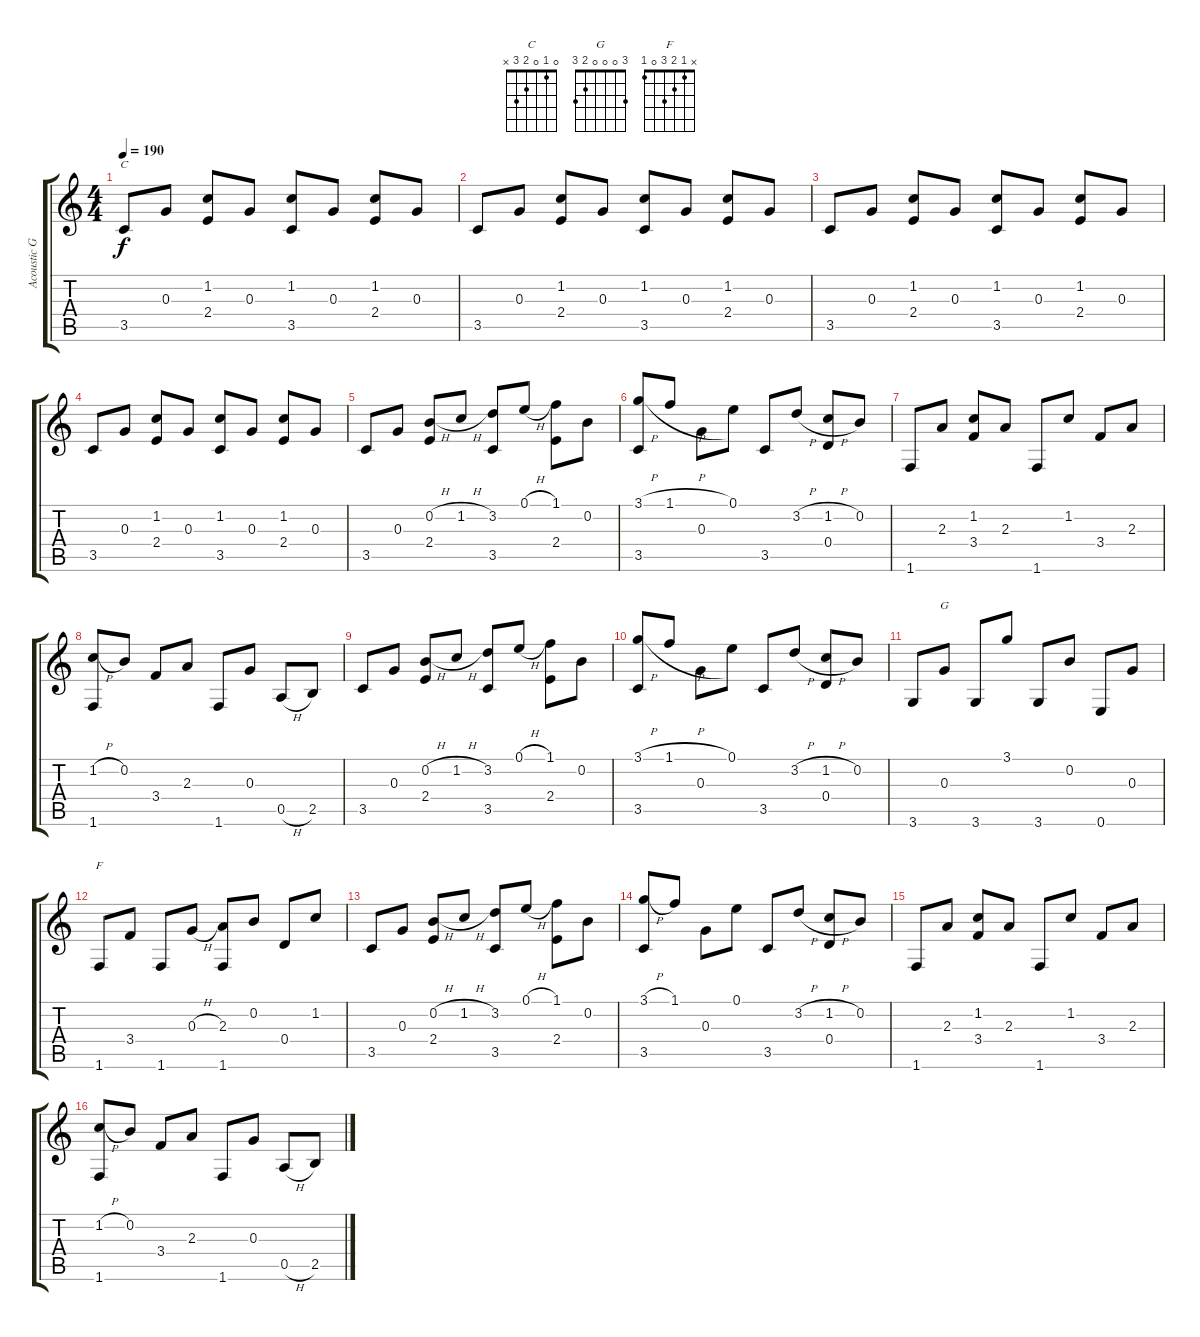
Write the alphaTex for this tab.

\track ("Acoustic Guitar" "Acoustic G") {instrument acousticguitarnylon}
\staff {score tabs}
\tuning (E4 B3 G3 D3 A2 E2) {hide}
\chord ("C" 0 1 0 2 3 x)
\chord ("G" 3 0 0 0 2 3)
\chord ("F" x 1 2 3 0 1)
\ts (4 4)
\tempo 190
\clef g2
\ks c
3.5.8{ch "C" dy f instrument acousticguitarnylon} 0.3.8 (1.2 2.4).8 0.3.8 (1.2 3.5).8 0.3.8 (1.2 2.4).8 0.3.8 |
3.5.8 0.3.8 (1.2 2.4).8 0.3.8 (1.2 3.5).8 0.3.8 (1.2 2.4).8 0.3.8 |
3.5.8 0.3.8 (1.2 2.4).8 0.3.8 (1.2 3.5).8 0.3.8 (1.2 2.4).8 0.3.8 |
3.5.8 0.3.8 (1.2 2.4).8 0.3.8 (1.2 3.5).8 0.3.8 (1.2 2.4).8 0.3.8 |
3.5.8 0.3.8 (0.2{h} 2.4).8 1.2{h}.8 (3.2 3.5).8 0.1{h}.8 (1.1 2.4).8 0.2.8 |
(3.1{h} 3.5).8 1.1{h}.8 0.3.8 0.1.8 3.5.8 3.2{h}.8 (1.2{h} 0.4).8 0.2.8 |
1.6.8 2.3.8 (1.2 3.4).8 2.3.8 1.6.8 1.2.8 3.4.8 2.3.8 |
(1.2{h} 1.6).8 0.2.8 3.4.8 2.3.8 1.6.8 0.3.8 0.5{h}.8 2.5.8 |
3.5.8 0.3.8 (0.2{h} 2.4).8 1.2{h}.8 (3.2 3.5).8 0.1{h}.8 (1.1 2.4).8 0.2.8 |
(3.1{h} 3.5).8 1.1{h}.8 0.3.8 0.1.8 3.5.8 3.2{h}.8 (1.2{h} 0.4).8 0.2.8 |
3.6.8 0.3.8{ch "G"} 3.6.8 3.1.8 3.6.8 0.2.8 0.6.8 0.3.8 |
1.6.8{ch "F"} 3.4.8 1.6.8 0.3{h}.8 (2.3 1.6).8 0.2.8 0.4.8 1.2.8 |
3.5.8 0.3.8 (0.2{h} 2.4).8 1.2{h}.8 (3.2 3.5).8 0.1{h}.8 (1.1 2.4).8 0.2.8 |
(3.1{h} 3.5).8 1.1.8 0.3.8 0.1.8 3.5.8 3.2{h}.8 (1.2{h} 0.4).8 0.2.8 |
1.6.8 2.3.8 (1.2 3.4).8 2.3.8 1.6.8 1.2.8 3.4.8 2.3.8 |
(1.2{h} 1.6).8 0.2.8 3.4.8 2.3.8 1.6.8 0.3.8 0.5{h}.8 2.5.8
